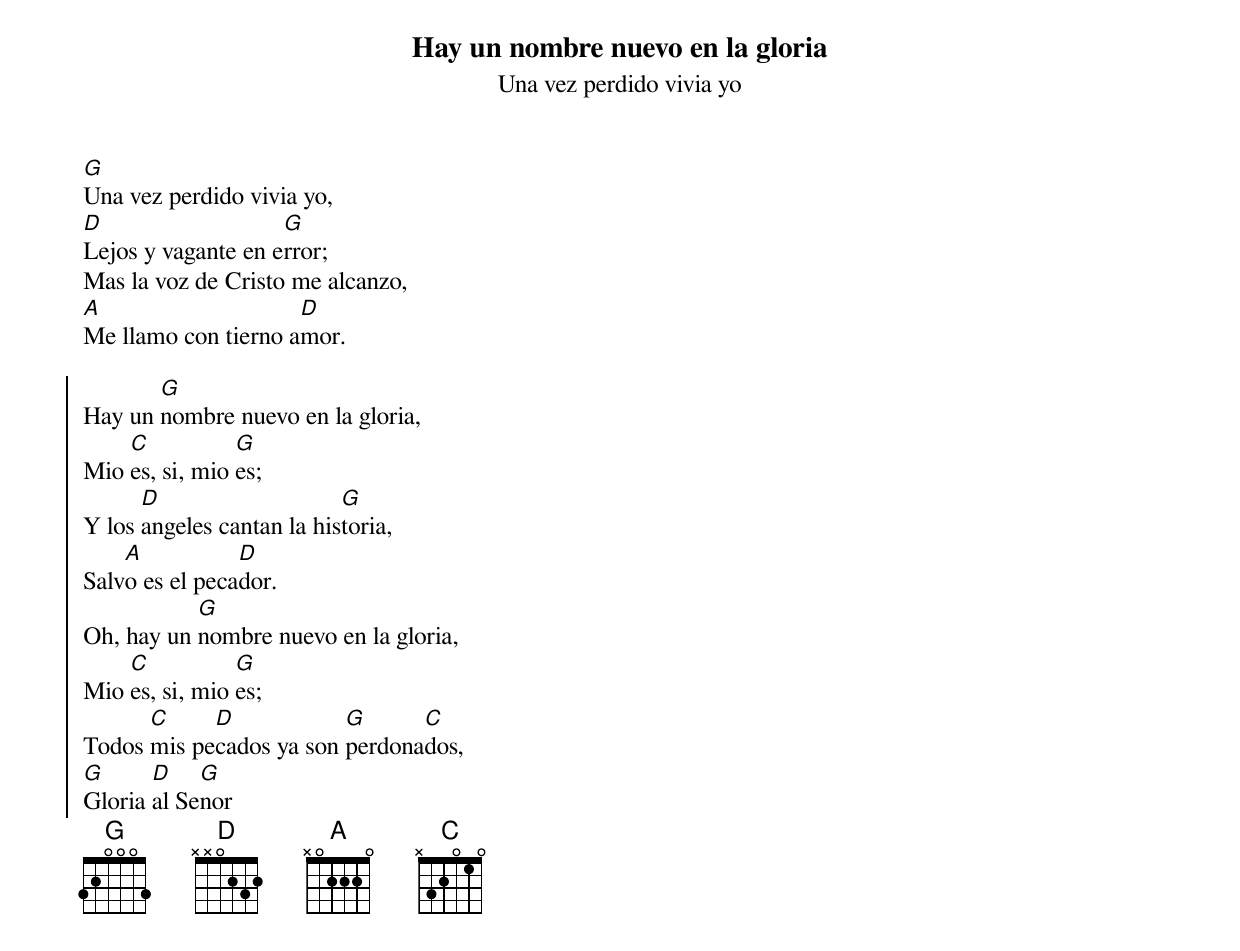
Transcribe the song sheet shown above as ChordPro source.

{title:Hay un nombre nuevo en la gloria}
{subtitle:Una vez perdido vivia yo}
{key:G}

[G]Una vez perdido vivia yo,
[D]Lejos y vagante en e[G]rror;
Mas la voz de Cristo me alcanzo,
[A]Me llamo con tierno a[D]mor.

{start_of_chorus}
Hay un [G]nombre nuevo en la gloria,
Mio [C]es, si, mio [G]es;
Y los [D]angeles cantan la his[G]toria,
Salv[A]o es el peca[D]dor.
Oh, hay un [G]nombre nuevo en la gloria,
Mio [C]es, si, mio [G]es;
Todos [C]mis pe[D]cados ya son [G]perdona[C]dos,
[G]Gloria [D]al Se[G]nor
{end_of_chorus}
